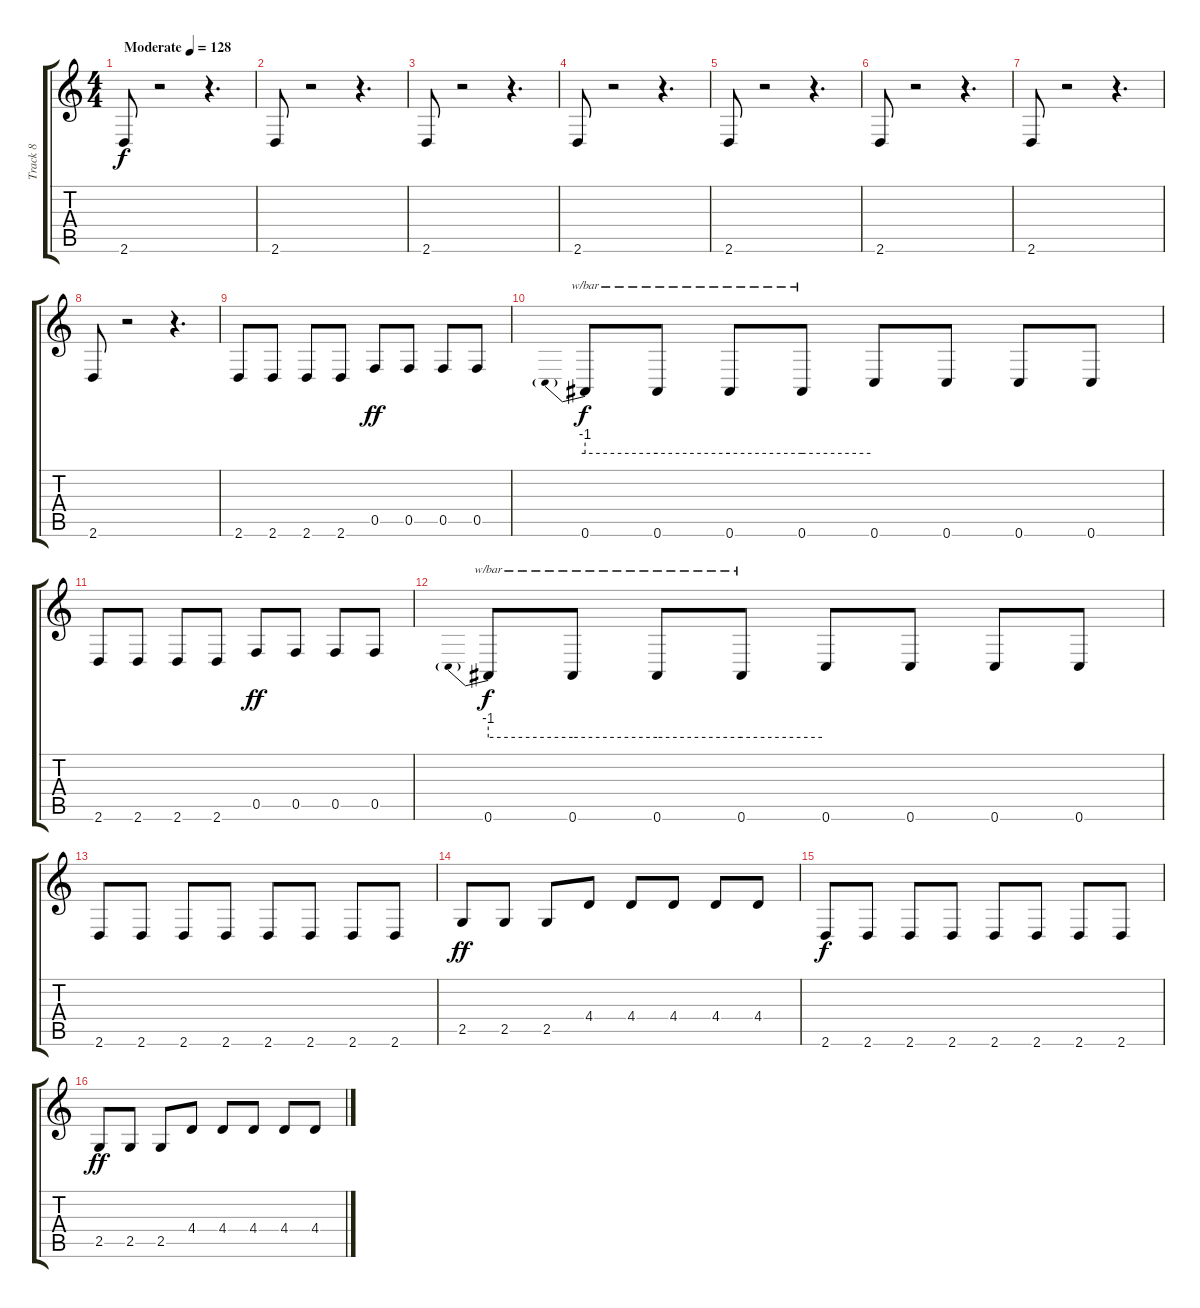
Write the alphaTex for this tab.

\track ("Track 8" "Track 8") {instrument electricbassfinger}
\staff {score tabs}
\tuning (C4 G3 Eb3 Bb2 F2 C2) {hide}
\ts (4 4)
\tempo (128 "Moderate")
\clef g2
\ks c
2.6.8{dy f instrument electricbassfinger} r.2 r.4{d} |
2.6.8 r.2 r.4{d} |
2.6.8 r.2 r.4{d} |
2.6.8 r.2 r.4{d} |
2.6.8 r.2 r.4{d} |
2.6.8 r.2 r.4{d} |
2.6.8 r.2 r.4{d} |
2.6.8 r.2 r.4{d} |
2.6.8 2.6.8 2.6.8 2.6.8 0.5.8{dy ff} 0.5.8 0.5.8 0.5.8 |
0.6.8{tbe (predive default 0 -4 60 -4) dy f} 0.6.8{tbe (hold default 0 -4 60 -4)} 0.6.8{tbe (hold default 0 -4 60 -4)} 0.6.8{tbe (hold default 0 -4 60 -4)} 0.6.8 0.6.8 0.6.8 0.6.8 |
2.6.8 2.6.8 2.6.8 2.6.8 0.5.8{dy ff} 0.5.8 0.5.8 0.5.8 |
0.6.8{tbe (predive default 0 -4 60 -4) dy f} 0.6.8{tbe (hold default 0 -4 60 -4)} 0.6.8{tbe (hold default 0 -4 60 -4)} 0.6.8{tbe (hold default 0 -4 60 -4)} 0.6.8 0.6.8 0.6.8 0.6.8 |
2.6.8 2.6.8 2.6.8 2.6.8 2.6.8 2.6.8 2.6.8 2.6.8 |
2.5.8{dy ff} 2.5.8 2.5.8 4.4.8 4.4.8 4.4.8 4.4.8 4.4.8 |
2.6.8{dy f} 2.6.8 2.6.8 2.6.8 2.6.8 2.6.8 2.6.8 2.6.8 |
2.5.8{dy ff} 2.5.8 2.5.8 4.4.8 4.4.8 4.4.8 4.4.8 4.4.8
